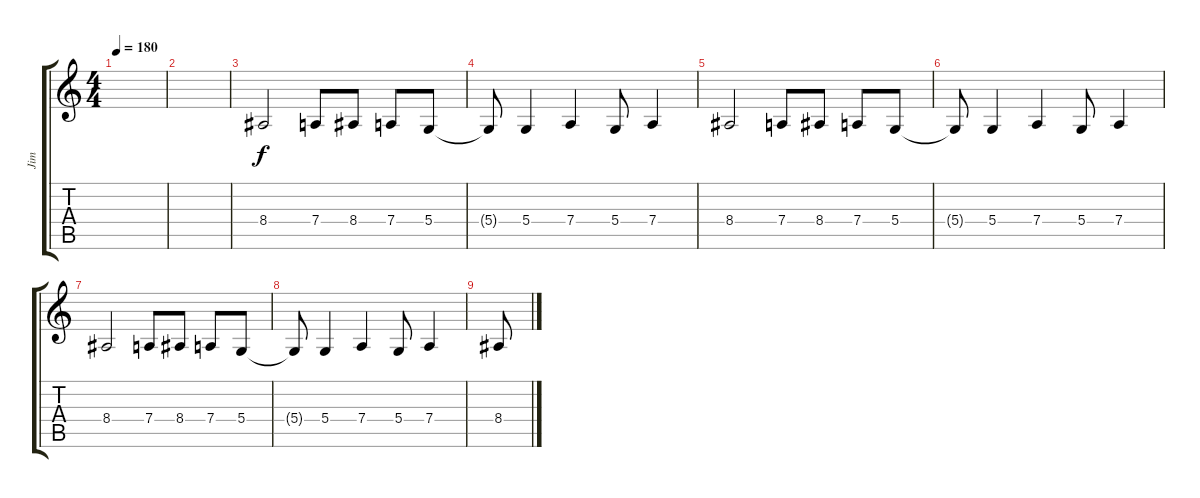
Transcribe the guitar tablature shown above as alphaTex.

\track ("Jim" "Jim") {instrument trombone}
\staff {score tabs}
\tuning (E4 B3 G3 D3 A2 E2) {hide}
\ts (4 4)
\tempo 180
\clef g2
\ks c
|
|
8.4.2 7.4.8 8.4.8 7.4.8 5.4.8 |
5.4{t}.8 5.4.4 7.4.4 5.4.8 7.4.4 |
8.4.2 7.4.8 8.4.8 7.4.8 5.4.8 |
5.4{t}.8 5.4.4 7.4.4 5.4.8 7.4.4 |
8.4.2 7.4.8 8.4.8 7.4.8 5.4.8 |
5.4{t}.8 5.4.4 7.4.4 5.4.8 7.4.4 |
8.4.8
